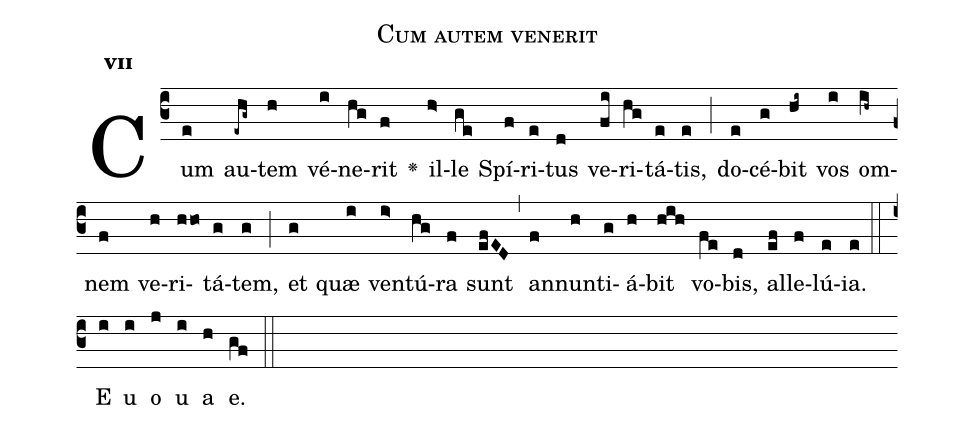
name:Cum autem venerit;
office-part:Antiphona;
mode:7;
%%
initial-style: 1;
name: Cum autem venerit
book: Antiphonae & Responsoria/Tomus II, p. 256;
occasion: Hebdomada VII Paschae Feria V;
office-part: Vesperae Ant E;
user-notes: ;
commentary: ;
annotation: 7a;
centering-scheme: english;
fontsize: 12;
font: OFLSortsMillGoudy;
height: 11;
width: 4.5;
%%
(c3)Cum(e) au(-ehg~)tem(h) vé(i)ne(hg)rit(f) <v>\greheightstar</v>() il(h>)le(ge) Spí(f)ri(e)tus(d) ve(fi)ri(hg)tá(e)tis,(e) (;) do(e)cé(g)bit(hi~) vos(i) om(ih~)nem(f) ve(h)ri(hho)tá(g)tem,(g) (;) et(g) quæ(i) ven(i>)tú(hg)ra(f) sunt(efED) (,) an(f)nun(h)ti(g)á(h)bit(hih) vo(fe)bis,(d) al(ef)le(f)lú(e)ia.(e) (::)
E(i) u(i) o(j) u(i) a(h) e.(gf) (::)
